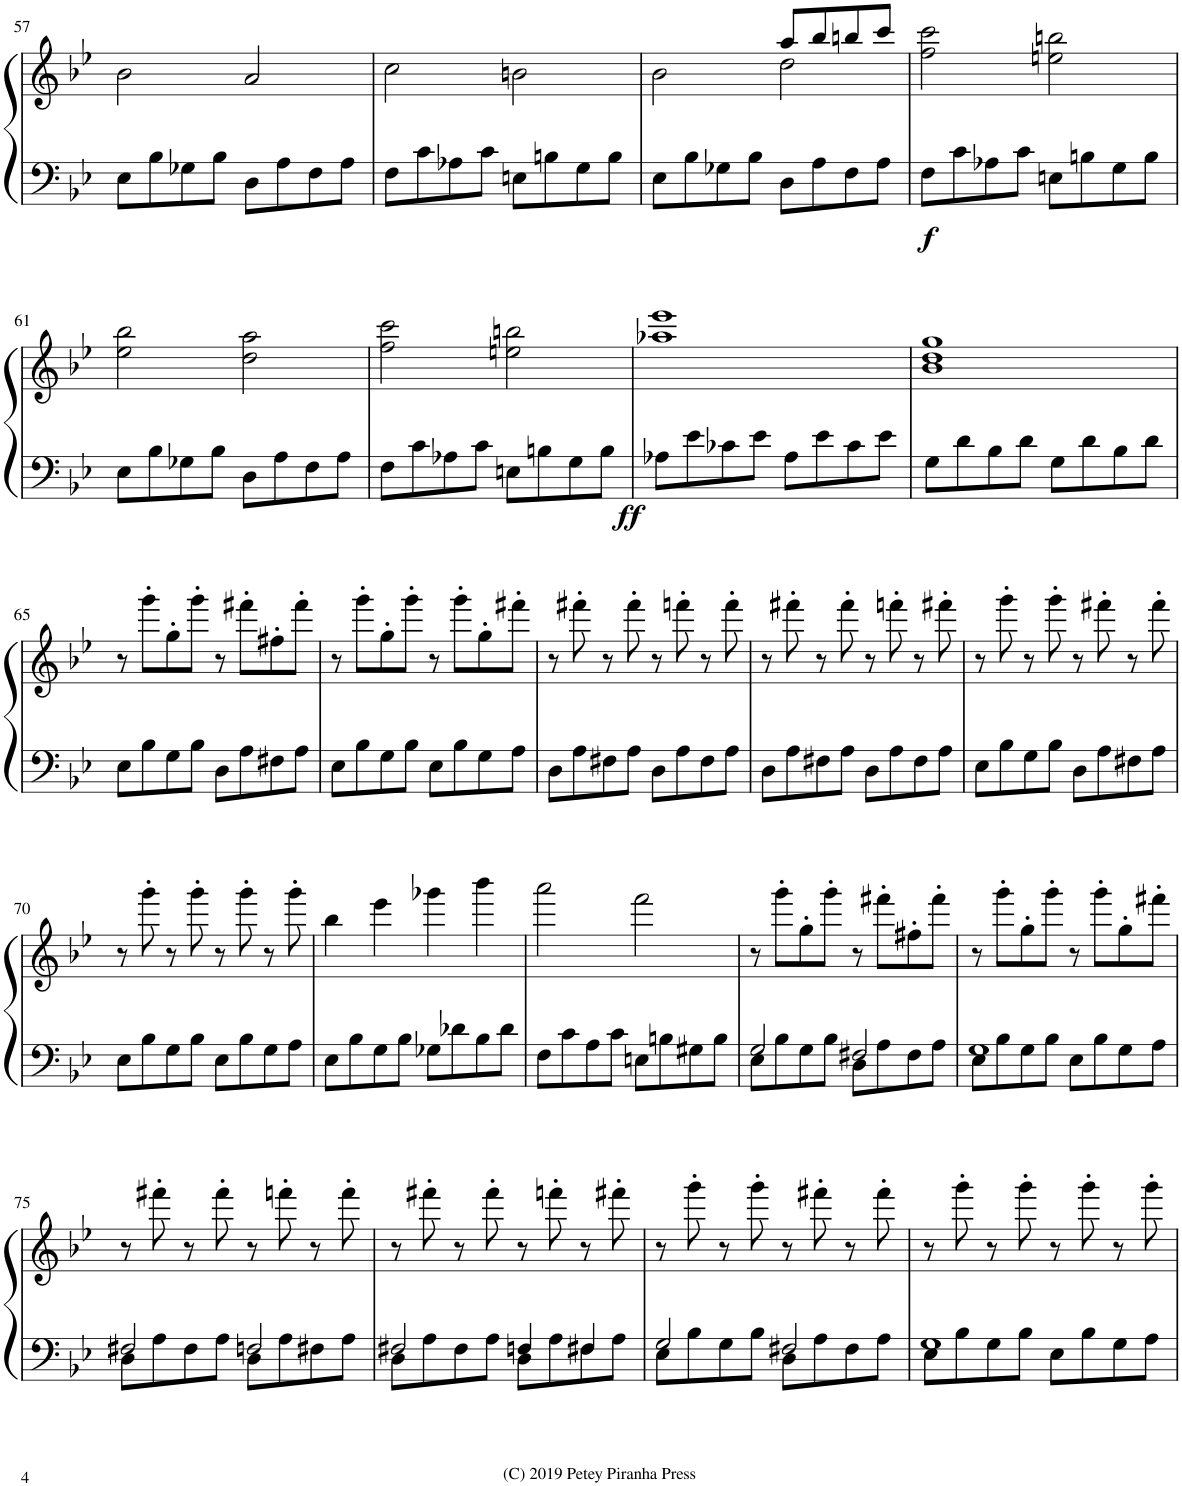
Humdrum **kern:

**kern	**kern	**dynam
*part1	*part1	*part1
*staff2	*staff1	*staff1/2
*I"Piano	*	*
*I'Pno.	*	*
!!LO:PB:g=z
*clefF4	*clefG2	*
*k[b-e-]	*k[b-e-]	*
*M4/4	*M4/4	*
=57	=57	=57
8E-\L	2b-\	.
8B-\	.	.
8G-X\	.	.
8B-\J	.	.
8D\L	2a/	.
8A\	.	.
8F\	.	.
8A\J	.	.
=58	=58	=58
8F\L	2cc\	.
8c\	.	.
8A-X\	.	.
8c\J	.	.
8En\L	2bn\	.
8Bn\	.	.
8G\	.	.
8B\J	.	.
=59	=59	=59
*	*^	*
8E-\L	2b-\	2ryy	.
8B-\	.	.	.
8G-X\	.	.	.
8B-\J	.	.	.
8D\L	8aa/L	2dd\	.
8A\	8bb-/	.	.
8F\	8bbn/	.	.
8A\J	8ccc/J	.	.
*	*v	*v	*
=60	=60	=60
!	!	!LO:DY:b=2
8F\L	2ff\ 2ccc\	f
8c\	.	.
8A-X\	.	.
8c\J	.	.
8En\L	2een\ 2bbn\	.
8Bn\	.	.
8G\	.	.
8B\J	.	.
!!LO:LB:g=z
=61	=61	=61
8E-\L	2ee-\ 2bb-\	.
8B-\	.	.
8G-X\	.	.
8B-\J	.	.
8D\L	2dd\ 2aa\	.
8A\	.	.
8F\	.	.
8A\J	.	.
=62	=62	=62
8F\L	2ff\ 2ccc\	.
8c\	.	.
8A-X\	.	.
8c\J	.	.
8En\L	2een\ 2bbn\	.
8Bn\	.	.
8G\	.	.
8B\J	.	.
=63	=63	=63
!	!	!LO:DY:b=2
8A-X\L	1aa-X 1eee-	ff
8e-\	.	.
8c-X\	.	.
8e-\J	.	.
8A-\L	.	.
8e-\	.	.
8c-\	.	.
8e-\J	.	.
=64	=64	=64
8G\L	1b- 1dd 1gg	.
8d\	.	.
8B-\	.	.
8d\J	.	.
8G\L	.	.
8d\	.	.
8B-\	.	.
8d\J	.	.
!!LO:LB:g=z
=65	=65	=65
8E-\L	8r	.
8B-\	8ggg'\L	.
8G\	8gg'\	.
8B-\J	8ggg'\J	.
8D\L	8r	.
8A\	8fff#X'\L	.
8F#X\	8ff#X'\	.
8A\J	8fff#'\J	.
=66	=66	=66
8E-\L	8r	.
8B-\	8ggg'\L	.
8G\	8gg'\	.
8B-\J	8ggg'\J	.
8E-\L	8r	.
8B-\	8ggg'\L	.
8G\	8gg'\	.
8A\J	8fff#X'\J	.
=67	=67	=67
8D\L	8r	.
8A\	8fff#X'\	.
8F#X\	8r	.
8A\J	8fff#'\	.
8D\L	8r	.
8A\	8fffn'\	.
8F#\	8r	.
8A\J	8fff'\	.
=68	=68	=68
8D\L	8r	.
8A\	8fff#X'\	.
8F#X\	8r	.
8A\J	8fff#'\	.
8D\L	8r	.
8A\	8fffn'\	.
8F#\	8r	.
8A\J	8fff#X'\	.
=69	=69	=69
8E-\L	8r	.
8B-\	8ggg'\	.
8G\	8r	.
8B-\J	8ggg'\	.
8D\L	8r	.
8A\	8fff#X'\	.
8F#X\	8r	.
8A\J	8fff#'\	.
!!LO:LB:g=z
=70	=70	=70
8E-\L	8r	.
8B-\	8ggg'\	.
8G\	8r	.
8B-\J	8ggg'\	.
8E-\L	8r	.
8B-\	8ggg'\	.
8G\	8r	.
8A\J	8ggg'\	.
=71	=71	=71
8E-\L	4bb-\	.
8B-\	.	.
8G\	4eee-\	.
8B-\J	.	.
8G-X\L	4ggg-X\	.
8d-X\	.	.
8B-\	4bbb-\	.
8d-\J	.	.
=72	=72	=72
8F\L	2aaa\	.
8c\	.	.
8A\	.	.
8c\J	.	.
8En\L	2fff\	.
8Bn\	.	.
8G#X\	.	.
8B\J	.	.
=73	=73	=73
*^	*	*
2G/	8E-\L	8r	.
.	8B-\	8ggg'\L	.
.	8G\	8gg'\	.
.	8B-\J	8ggg'\J	.
2F#X/	8D\L	8r	.
.	8A\	8fff#X'\L	.
.	8F#\	8ff#X'\	.
.	8A\J	8fff#'\J	.
=74	=74	=74	=74
1G	8E-\L	8r	.
.	8B-\	8ggg'\L	.
.	8G\	8gg'\	.
.	8B-\J	8ggg'\J	.
.	8E-\L	8r	.
.	8B-\	8ggg'\L	.
.	8G\	8gg'\	.
.	8A\J	8fff#X'\J	.
!!LO:LB:g=z
=75	=75	=75	=75
2F#X/	8D\L	8r	.
.	8A\	8fff#X'\	.
.	8F#\	8r	.
.	8A\J	8fff#'\	.
2Fn/	8D\L	8r	.
.	8A\	8fffn'\	.
.	8F#X\	8r	.
.	8A\J	8fff'\	.
=76	=76	=76	=76
2F#X/	8D\L	8r	.
.	8A\	8fff#X'\	.
.	8F#\	8r	.
.	8A\J	8fff#'\	.
4Fn/	8D\L	8r	.
.	8A\	8fffn'\	.
4F#X/	8F#\	8r	.
.	8A\J	8fff#X'\	.
=77	=77	=77	=77
2G/	8E-\L	8r	.
.	8B-\	8ggg'\	.
.	8G\	8r	.
.	8B-\J	8ggg'\	.
2F#X/	8D\L	8r	.
.	8A\	8fff#X'\	.
.	8F#\	8r	.
.	8A\J	8fff#'\	.
=78	=78	=78	=78
1G	8E-\L	8r	.
.	8B-\	8ggg'\	.
.	8G\	8r	.
.	8B-\J	8ggg'\	.
.	8E-\L	8r	.
.	8B-\	8ggg'\	.
.	8G\	8r	.
.	8A\J	8ggg'\	.
*v	*v	*	*
=	=	=
*-	*-	*-
